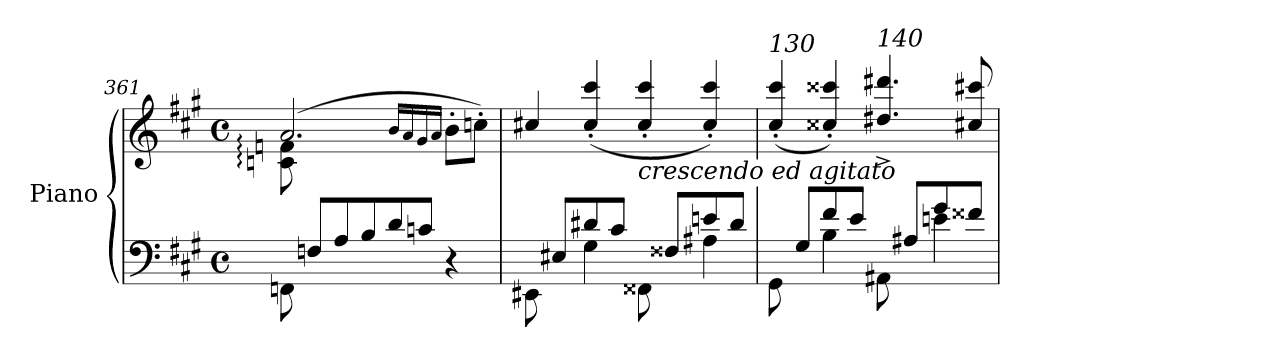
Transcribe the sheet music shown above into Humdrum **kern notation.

**kern	**kern
*part1	*part1
*staff2	*staff1
*I"Piano	*
*I'Pno	*
!!LO:LB:g=z
*clefF4	*clefG2
*k[f#c#g#]	*k[f#c#g#]
*M4/4	*M4/4
*met(c)	*met(c)
=361	=361
*	*^
*	*	*^
8FFn\	(>2.a/	8cn\: 8fn\:	4cyy: 4fyy: 4ayy:
8Fn/L	.	2..ryy	.
8A/	.	.	2.ryy
8B/	.	.	.
8d/	.	.	.
8cn/J	.	.	.
.	16qb/LL	.	.
.	16qa/	.	.
.	16qg#/	.	.
.	16qa/JJ	.	.
4r	8b'\L	.	.
.	8ccn'\J)	.	.
*	*v	*v	*v
=362	=362
*^	*
8EE#X\	4ryy	4cc#X/
8E#X/L	.	.
8d#X/	4G#\	(>4cc#/' 4ccc#/'
8c#/J	.	.
!	!	!LO:TX:b:i:t=crescendo ed agitato
8FF##X\	4ryy	4cc#/' 4ccc#/'
8F##X/L	.	.
8en/	4A#X\	4cc#/' 4ccc#/')
8d#/J	.	.
=363	=363	=363
!	!	!LO:TX:a:i:t=130
8GG#\	4ryy	(>4cc#/' 4ccc#/'
8G#/L	.	.
8f#/	4B\	4cc##X/' 4ccc##X/')
8e/J	.	.
!	!	!LO:TX:a:i:t=140
8AA#X\	4ryy	4.dd#X/^ 4.ddd#X/^
8A#X/L	.	.
8g#/	4en\	.
8f##X/J	.	8cc#X/ 8ccc#X/
*v	*v	*
=	=
*-	*-
